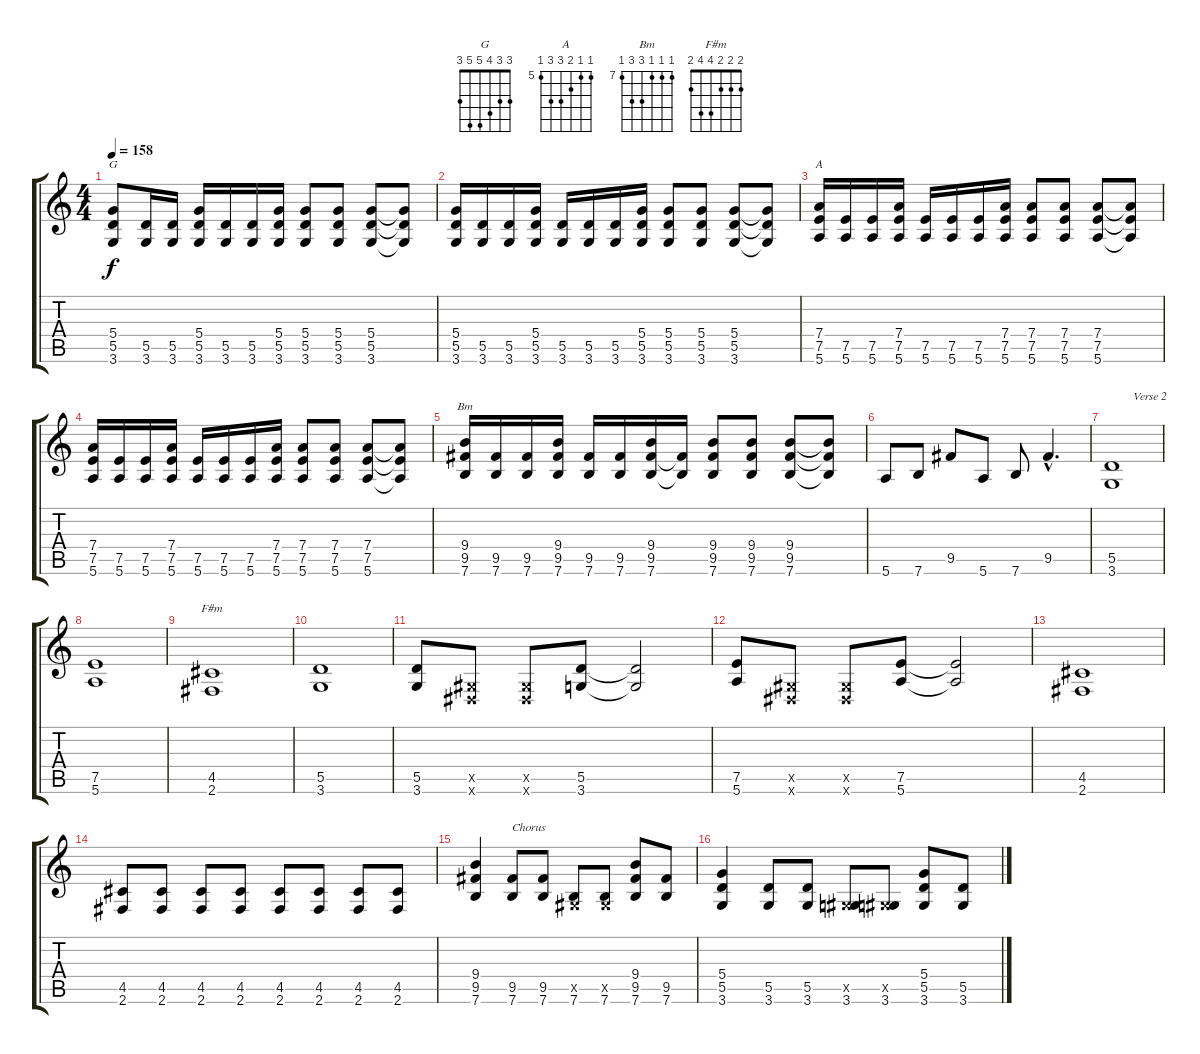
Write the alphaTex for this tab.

\track "" {instrument overdrivenguitar}
\staff {score tabs}
\tuning (E4 B3 G3 D3 A2 E2) {hide}
\chord ("G" 3 3 4 5 5 3)
\chord ("A" 5 5 6 7 7 5) {firstfret 5}
\chord ("Bm" 7 7 7 9 9 7) {firstfret 7}
\chord ("F#m" 2 2 2 4 4 2)
\ts (4 4)
\tempo 158
\clef g2
\ks c
(5.4 5.5 3.6).8{ch "G" dy f} (5.5 3.6).16 (5.5 3.6).16 (5.4 5.5 3.6).16 (5.5 3.6).16 (5.5 3.6).16 (5.4 5.5 3.6).16 (5.4 5.5 3.6).8 (5.4 5.5 3.6).8 (5.4 5.5 3.6).8 (5.4{t} 5.5{t} 3.6{t}).8 |
(5.4 5.5 3.6).16 (5.5 3.6).16 (5.5 3.6).16 (5.4 5.5 3.6).16 (5.5 3.6).16 (5.5 3.6).16 (5.5 3.6).16 (5.4 5.5 3.6).16 (5.4 5.5 3.6).8 (5.4 5.5 3.6).8 (5.4 5.5 3.6).8 (5.4{t} 5.5{t} 3.6{t}).8 |
(7.4 7.5 5.6).16{ch "A"} (7.5 5.6).16 (7.5 5.6).16 (7.4 7.5 5.6).16 (7.5 5.6).16 (7.5 5.6).16 (7.5 5.6).16 (7.4 7.5 5.6).16 (7.4 7.5 5.6).8 (7.4 7.5 5.6).8 (7.4 7.5 5.6).8 (7.4{t} 7.5{t} 5.6{t}).8 |
(7.4 7.5 5.6).16 (7.5 5.6).16 (7.5 5.6).16 (7.4 7.5 5.6).16 (7.5 5.6).16 (7.5 5.6).16 (7.5 5.6).16 (7.4 7.5 5.6).16 (7.4 7.5 5.6).8 (7.4 7.5 5.6).8 (7.4 7.5 5.6).8 (7.4{t} 7.5{t} 5.6{t}).8 |
(9.4 9.5 7.6).16{ch "Bm"} (9.5 7.6).16 (9.5 7.6).16 (9.4 9.5 7.6).16 (9.5 7.6).16 (9.5 7.6).16 (9.4 9.5 7.6).16 (9.5{t} 7.6{t}).16 (9.4 9.5 7.6).8 (9.4 9.5 7.6).8 (9.4 9.5 7.6).8 (9.4{t} 9.5{t} 7.6{t}).8 |
5.6.8 7.6.8 9.5.8 5.6.8 7.6.8 9.5{hac}.4{d} |
(5.5 3.6).1{txt "       Verse 2"} |
(7.5 5.6).1 |
(4.5 2.6).1{ch "F#m"} |
(5.5 3.6).1 |
(5.5 3.6).8 (-1.5{x} -1.6{x}).8 (-1.5{x} -1.6{x}).8 (5.5 3.6).8 (5.5{t} 3.6{t}).2 |
(7.5 5.6).8 (-1.5{x} -1.6{x}).8 (-1.5{x} -1.6{x}).8 (7.5 5.6).8 (7.5{t} 5.6{t}).2 |
(4.5 2.6).1 |
(4.5 2.6).8 (4.5 2.6).8 (4.5 2.6).8 (4.5 2.6).8 (4.5 2.6).8 (4.5 2.6).8 (4.5 2.6).8 (4.5 2.6).8 |
(9.4 9.5 7.6).4 (9.5 7.6).8{txt "Chorus"} (9.5 7.6).8 (-1.5{x} 7.6).8 (-1.5{x} 7.6).8 (9.4 9.5 7.6).8 (9.5 7.6).8 |
(5.4 5.5 3.6).4 (5.5 3.6).8 (5.5 3.6).8 (-1.5{x} 3.6).8 (-1.5{x} 3.6).8 (5.4 5.5 3.6).8 (5.5 3.6).8
